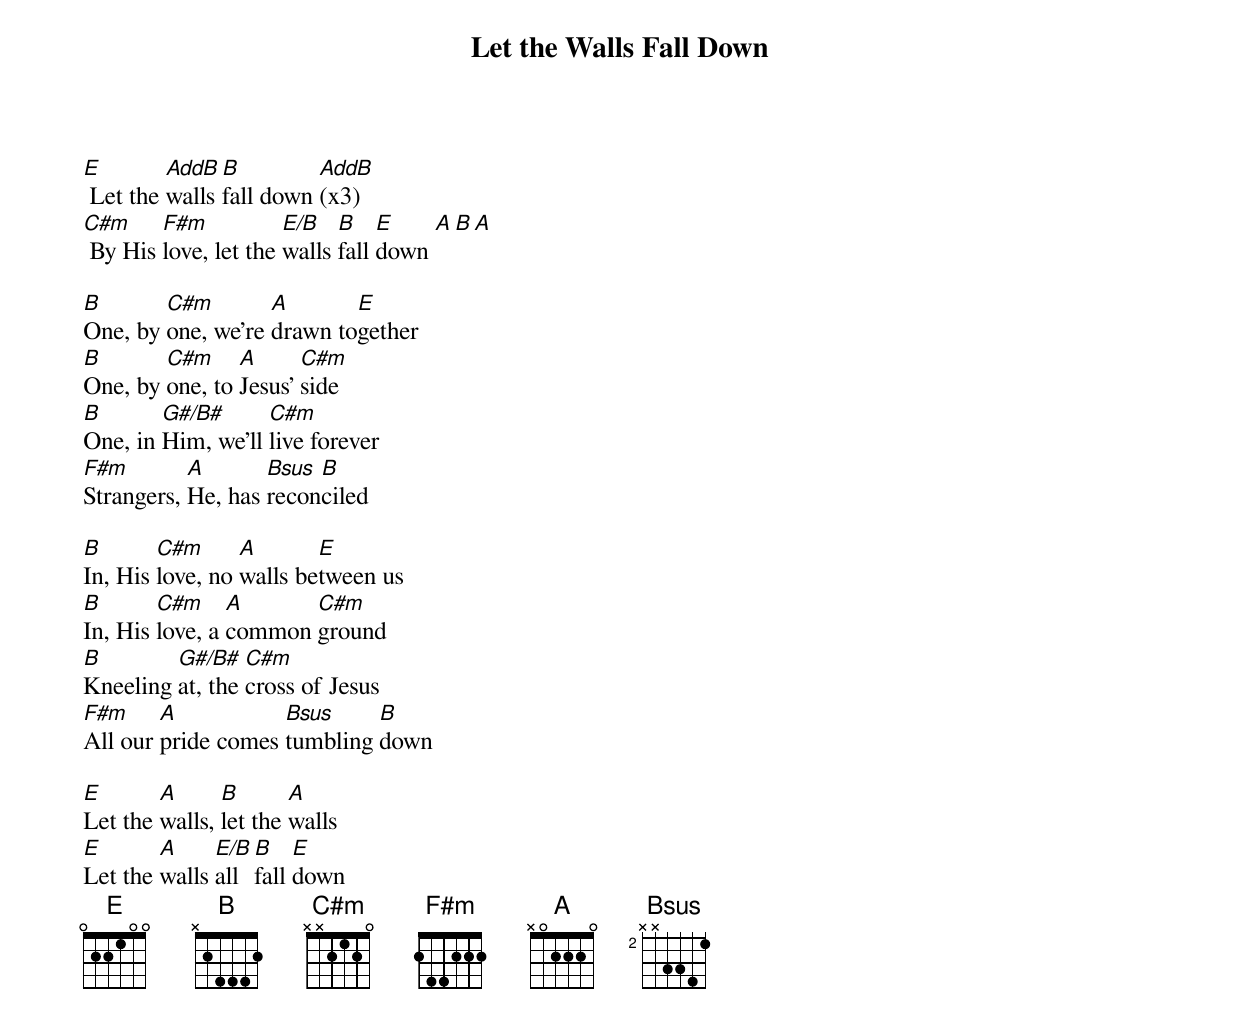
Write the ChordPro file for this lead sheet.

{title:Let the Walls Fall Down}
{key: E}
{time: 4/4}
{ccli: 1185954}
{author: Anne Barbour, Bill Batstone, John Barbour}
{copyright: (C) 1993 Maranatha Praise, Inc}

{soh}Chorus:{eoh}
[E] Let the [AddB]walls [B]fall down [AddB](x3)
[C#m] By His [F#m]love, let the [E/B]walls [B]fall [E]down [A][B][A]

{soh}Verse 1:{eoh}
[B]One, by [C#m]one, we're [A]drawn to[E]gether
[B]One, by [C#m]one, to [A]Jesus' [C#m]side
[B]One, in [G#/B#]Him, we'll [C#m]live forever
[F#m]Strangers, [A]He, has [Bsus]recon[B]ciled

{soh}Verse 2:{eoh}
[B]In, His [C#m]love, no [A]walls be[E]tween us
[B]In, His [C#m]love, a [A]common [C#m]ground
[B]Kneeling [G#/B#]at, the [C#m]cross of Jesus
[F#m]All our [A]pride comes [Bsus]tumbling [B]down

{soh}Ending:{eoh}
[E]Let the [A]walls, [B]let the [A]walls
[E]Let the [A]walls [E/B]all [B]fall [E]down
